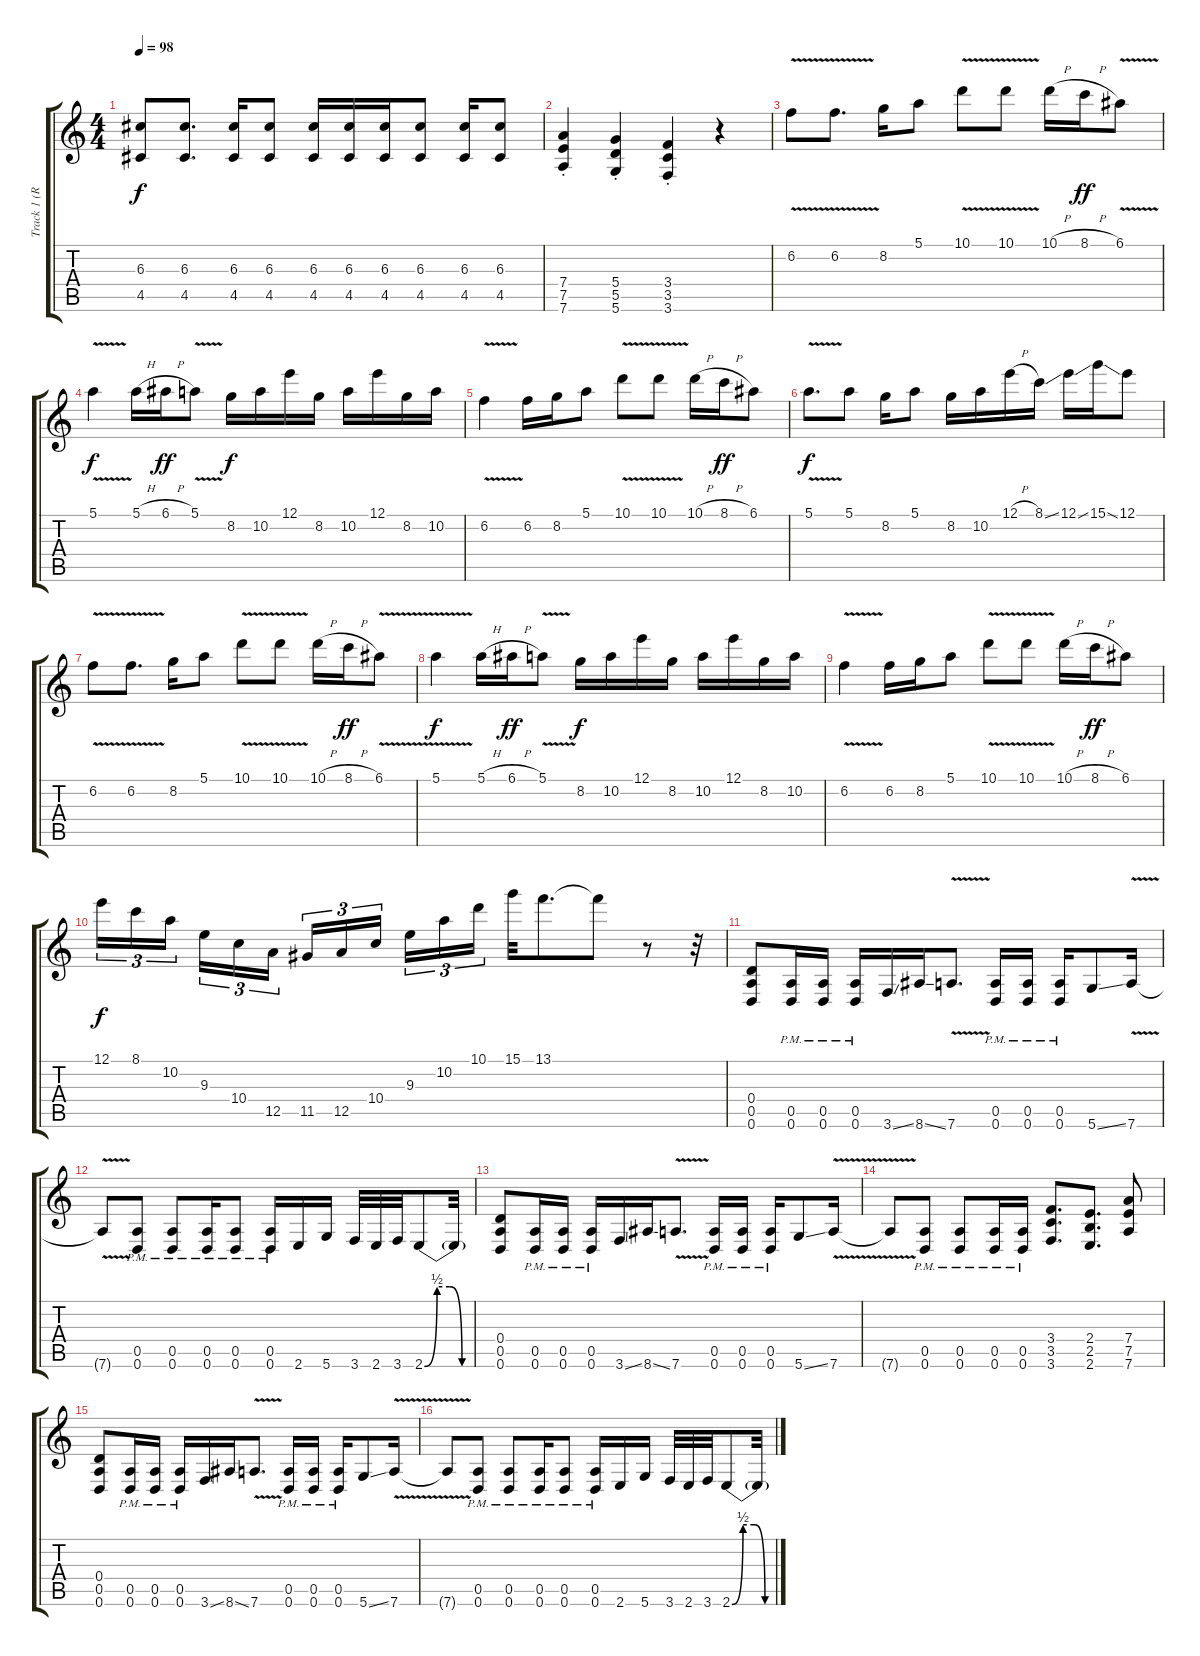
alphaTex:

\track ("Track 1 (R ear)" "Track 1 (R") {instrument distortionguitar}
\staff {score tabs}
\tuning (E4 B3 G3 D3 A2 D2) {hide}
\ts (4 4)
\tempo 98
\clef g2
\ks c
(6.3 4.5).8{dy f} (6.3 4.5).8{d} (6.3 4.5).16 (6.3 4.5).8 (6.3 4.5).16 (6.3 4.5).16 (6.3 4.5).16 (6.3 4.5).8 (6.3 4.5).16 (6.3 4.5).8 |
(7.4{st} 7.5{st} 7.6{st}).4 (5.4{st} 5.5{st} 5.6{st}).4 (3.4{st} 3.5{st} 3.6{st}).4 r.4 |
6.2{v}.8 6.2{v}.8{d} 8.2.16 5.1.8 10.1{v}.8 10.1{v}.8 10.1{h}.16 8.1{h}.16{dy ff} 6.1{v}.8 |
5.1{v}.4{dy f} 5.1{h}.16 6.1{h}.16{dy ff} 5.1{v}.8 8.2.16{dy f} 10.2.16 12.1.16 8.2.16 10.2.16 12.1.16 8.2.16 10.2.16 |
6.2{v}.4 6.2.16 8.2.16 5.1.8 10.1{v}.8 10.1{v}.8 10.1{h}.16 8.1{h}.16{dy ff} 6.1.8 |
5.1{v}.8{d dy f} 5.1.8 8.2.16 5.1.8 8.2.16 10.2.16 12.1{h}.16 8.1{ss}.16 12.1{ss}.16 15.1{ss}.16 12.1.8 |
6.2{v}.8 6.2{v}.8{d} 8.2.16 5.1.8 10.1{v}.8 10.1{v}.8 10.1{h}.16 8.1{h}.16{dy ff} 6.1{v}.8 |
5.1{v}.4{dy f} 5.1{h}.16 6.1{h}.16{dy ff} 5.1{v}.8 8.2.16{dy f} 10.2.16 12.1.16 8.2.16 10.2.16 12.1.16 8.2.16 10.2.16 |
6.2{v}.4 6.2.16 8.2.16 5.1.8 10.1{v}.8 10.1{v}.8 10.1{h}.16 8.1{h}.16{dy ff} 6.1.8 |
12.1.16{tu (3 2) dy f} 8.1.16{tu (3 2)} 10.2.16{tu (3 2) beam splitsecondary} 9.3.16{tu (3 2)} 10.4.16{tu (3 2)} 12.5.16{tu (3 2)} 11.5.16{tu (3 2)} 12.5.16{tu (3 2)} 10.4.16{tu (3 2) beam splitsecondary} 9.3.16{tu (3 2)} 10.2.16{tu (3 2)} 10.1.16{tu (3 2)} 15.1.32 13.1.8{d} 13.1{t}.8 r.8 r.32 |
(0.4 0.5 0.6).8 (0.5{pm} 0.6{pm}).16 (0.5{pm} 0.6{pm}).16 (0.5{pm} 0.6{pm}).16 3.6{ss}.16 8.6{ss}.16 7.6{v}.8{d} (0.5{pm} 0.6{pm}).16 (0.5{pm} 0.6{pm}).16 (0.5{pm} 0.6{pm}).16 5.6{ss}.8 7.6{v}.16 |
7.6{t}.8 (0.5{pm} 0.6{pm}).8 (0.5{pm} 0.6{pm}).8 (0.5{pm} 0.6{pm}).16 (0.5{pm} 0.6{pm}).8 (0.5{pm} 0.6{pm}).16 2.6.16 5.6.16 3.6.32 2.6.32 3.6.32 2.6{be (custom 0 0 15 2 30 2 45 0 60 0)}.8 2.6{t}.32 |
(0.4 0.5 0.6).8 (0.5{pm} 0.6{pm}).16 (0.5{pm} 0.6{pm}).16 (0.5{pm} 0.6{pm}).16 3.6{ss}.16 8.6{ss}.16 7.6{v}.8{d} (0.5{pm} 0.6{pm}).16 (0.5{pm} 0.6{pm}).16 (0.5{pm} 0.6{pm}).16 5.6{ss}.8 7.6{v}.16 |
7.6{t}.8 (0.5{pm} 0.6{pm}).8 (0.5{pm} 0.6{pm}).8 (0.5{pm} 0.6{pm}).16 (0.5{pm} 0.6{pm}).16 (3.4 3.5 3.6).8{d} (2.4 2.5 2.6).8{d} (7.4 7.5 7.6).8 |
(0.4 0.5 0.6).8 (0.5{pm} 0.6{pm}).16 (0.5{pm} 0.6{pm}).16 (0.5{pm} 0.6{pm}).16 3.6{ss}.16 8.6{ss}.16 7.6{v}.8{d} (0.5{pm} 0.6{pm}).16 (0.5{pm} 0.6{pm}).16 (0.5{pm} 0.6{pm}).16 5.6{ss}.8 7.6{v}.16 |
7.6{t}.8 (0.5{pm} 0.6{pm}).8 (0.5{pm} 0.6{pm}).8 (0.5{pm} 0.6{pm}).16 (0.5{pm} 0.6{pm}).8 (0.5{pm} 0.6{pm}).16 2.6.16 5.6.16 3.6.32 2.6.32 3.6.32 2.6{be (custom 0 0 15 2 30 2 45 0 60 0)}.8 2.6{t}.32
